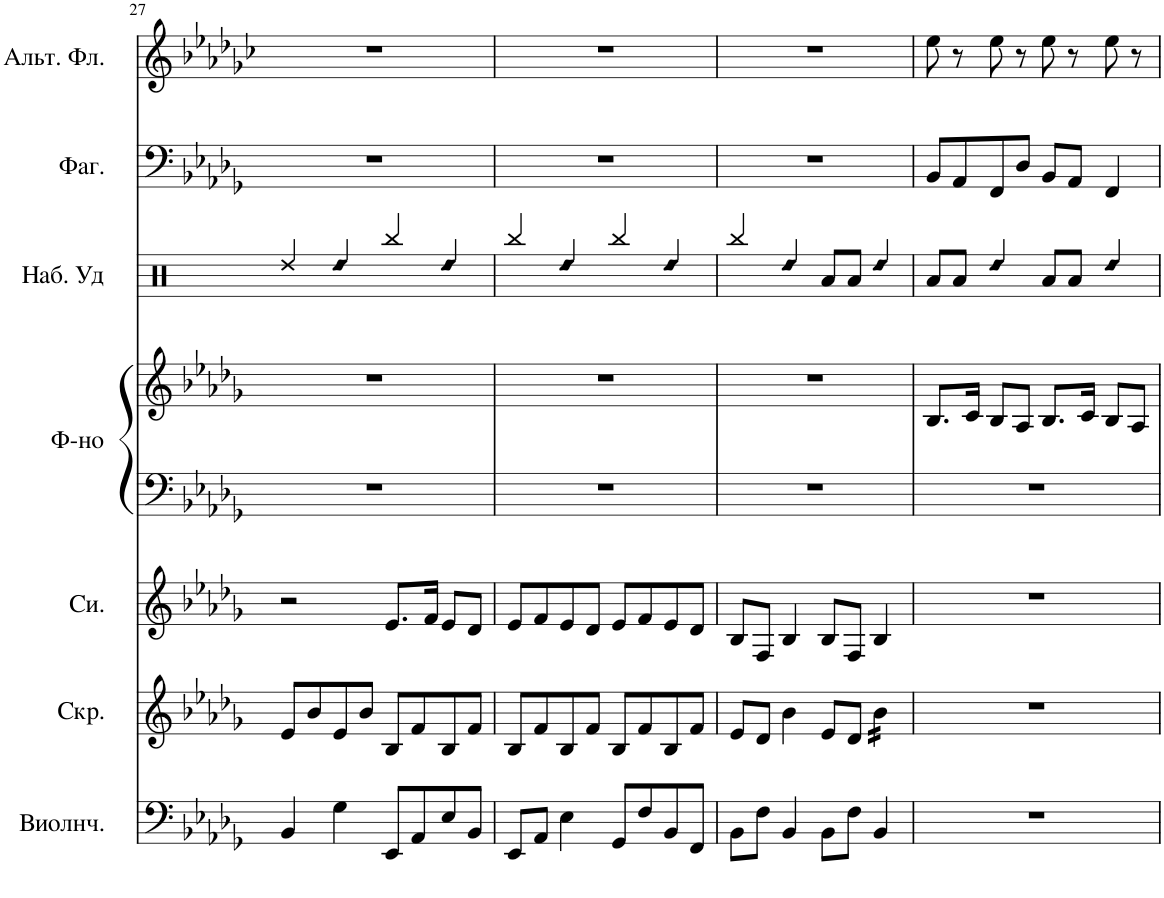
**kern	**kern	**kern	**kern	**kern	**kern	**kern	**kern
*part7	*part6	*part5	*part4	*part4	*part3	*part2	*part1
*staff8	*staff7	*staff6	*staff5	*staff4	*staff3	*staff2	*staff1
*I"Виолончель	*I"Скрипка	*I"Ситар	*I"Фортепиано	*	*I"Набор ударных	*I"Фагот	*I"Альтовая флейта
!!LO:PB:g=z
*clefF4	*clefG2	*clefG2	*clefF4	*clefG2	*clefX	*clefF4	*clefG2
*	*	*	*	*	*	*	*Trd3c5
*k[b-e-a-d-g-]	*k[b-e-a-d-g-]	*k[b-e-a-d-g-]	*k[b-e-a-d-g-]	*k[b-e-a-d-g-]	*k[]	*k[b-e-a-d-g-]	*k[b-e-a-d-g-c-]
*M4/4	*M4/4	*M4/4	*M4/4	*M4/4	*M4/4	*M4/4	*M4/4
=27	=27	=27	=27	=27	=27	=27	=27
4BB-/	8e-/L	2r	1r	1r	4Rdd/	1r	1r
.	8b-/	.	.	.	.	.	.
!	!	!	!	!	!LO:N:head=diamond	!	!
4G-\	8e-/	.	.	.	4Rdd/	.	.
.	8b-/J	.	.	.	.	.	.
8EE-/L	8B-/L	8.e-/L	.	.	4Rbb/	.	.
8AA-/	8f/	.	.	.	.	.	.
.	.	16f/Jk	.	.	.	.	.
!	!	!	!	!	!LO:N:head=diamond	!	!
8E-/	8B-/	8e-/L	.	.	4Rdd/	.	.
8BB-/J	8f/J	8d-/J	.	.	.	.	.
=28	=28	=28	=28	=28	=28	=28	=28
8EE-/L	8B-/L	8e-/L	1r	1r	4Rbb/	1r	1r
8AA-/J	8f/	8f/	.	.	.	.	.
!	!	!	!	!	!LO:N:head=diamond	!	!
4E-\	8B-/	8e-/	.	.	4Rdd/	.	.
.	8f/J	8d-/J	.	.	.	.	.
8GG-/L	8B-/L	8e-/L	.	.	4Rbb/	.	.
8F/	8f/	8f/	.	.	.	.	.
!	!	!	!	!	!LO:N:head=diamond	!	!
8BB-/	8B-/	8e-/	.	.	4Rdd/	.	.
8FF/J	8f/J	8d-/J	.	.	.	.	.
=29	=29	=29	=29	=29	=29	=29	=29
8BB-\L	8e-/L	8B-/L	1r	1r	4Rbb/	1r	1r
8F\J	8d-/J	8F/J	.	.	.	.	.
!	!	!	!	!	!LO:N:head=diamond	!	!
4BB-/	4b-\	4B-/	.	.	4Rdd/	.	.
8BB-\L	8e-/L	8B-/L	.	.	8Ra/L	.	.
8F\J	8d-/J	8F/J	.	.	8Ra/J	.	.
!	!	!	!	!	!LO:N:head=diamond	!	!
*	*tremolo	*	*	*	*	*	*
4BB-/	16b-\LL	4B-/	.	.	4Rdd/	.	.
.	16b-\	.	.	.	.	.	.
.	16b-\	.	.	.	.	.	.
.	16b-\JJ	.	.	.	.	.	.
*	*Xtremolo	*	*	*	*	*	*
=30	=30	=30	=30	=30	=30	=30	=30
1r	1r	1r	1r	8.B-/L	8Ra/L	8BB-/L	8ee-\
.	.	.	.	.	8Ra/J	8AA-/	8r
.	.	.	.	16c/Jk	.	.	.
!	!	!	!	!	!LO:N:head=diamond	!	!
.	.	.	.	8B-/L	4Rdd/	8FF/	8ee-\
.	.	.	.	8A-/J	.	8D-/J	8r
.	.	.	.	8.B-/L	8Ra/L	8BB-/L	8ee-\
.	.	.	.	.	8Ra/J	8AA-/J	8r
.	.	.	.	16c/Jk	.	.	.
!	!	!	!	!	!LO:N:head=diamond	!	!
.	.	.	.	8B-/L	4Rdd/	4FF/	8ee-\
.	.	.	.	8A-/J	.	.	8r
=	=	=	=	=	=	=	=
*-	*-	*-	*-	*-	*-	*-	*-
